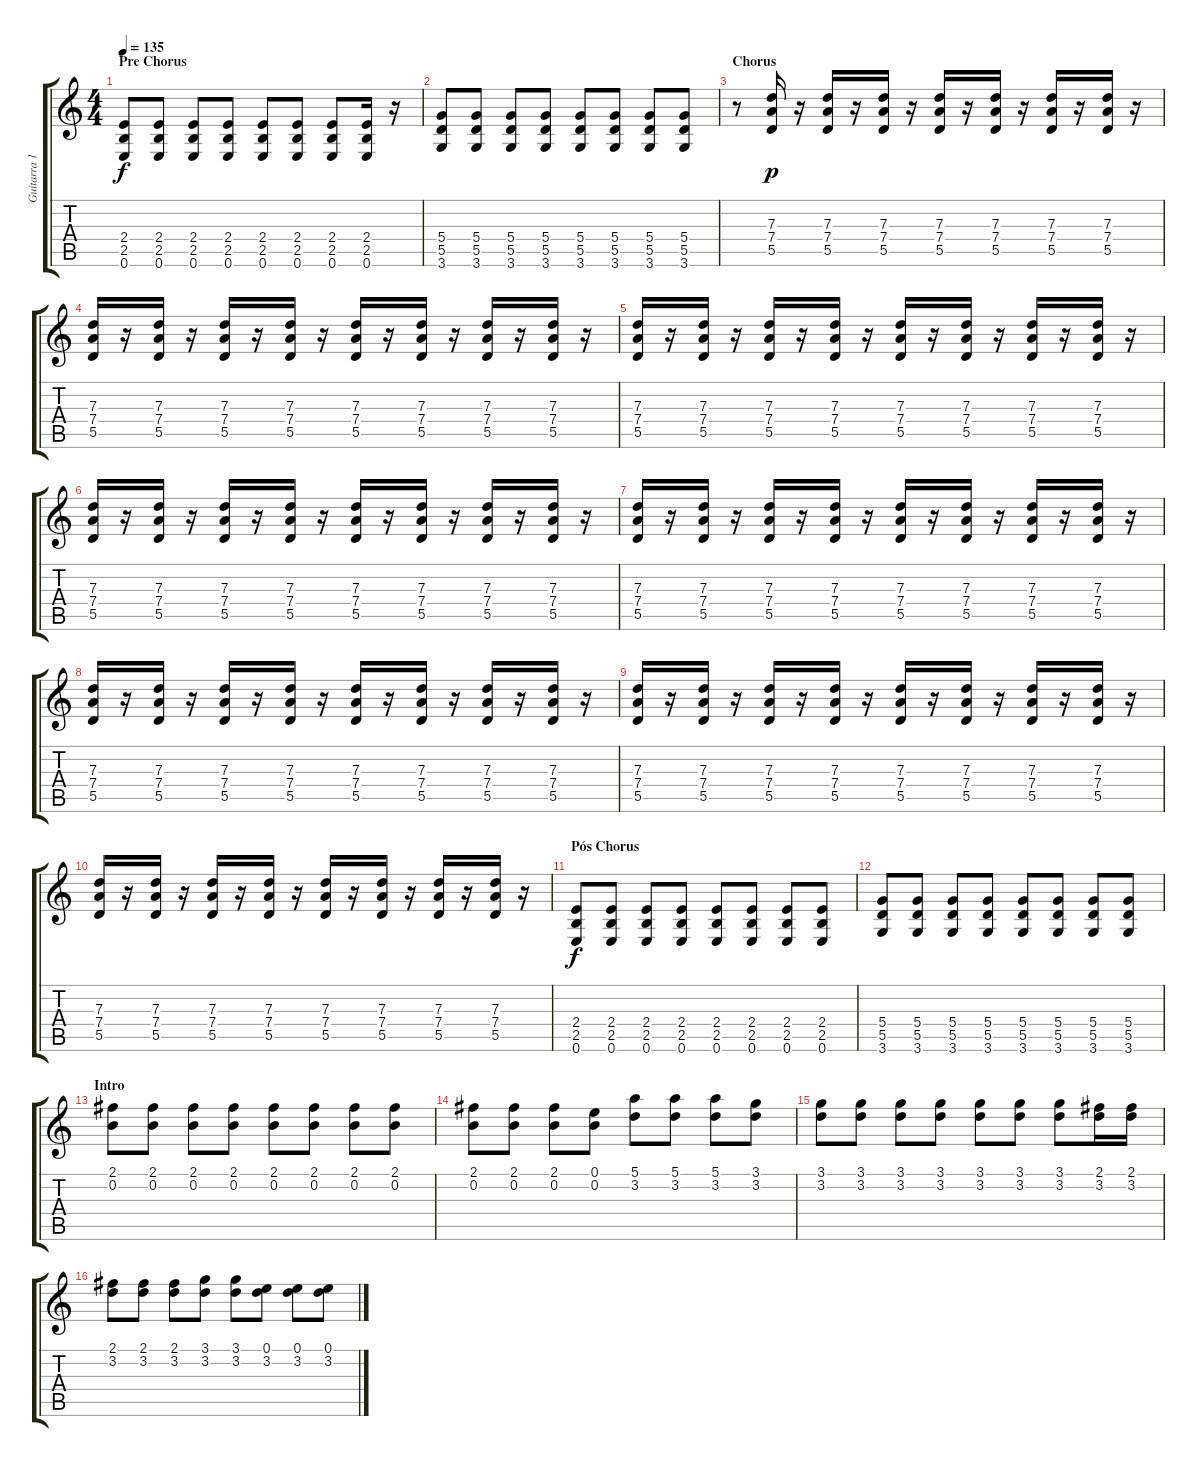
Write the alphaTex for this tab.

\track ("Guitarra 1 - Mathias" "Guitarra 1") {instrument distortionguitar}
\staff {score tabs}
\tuning (E4 B3 G3 D3 A2 E2) {hide}
\ts (4 4)
\section ("" "Pre Chorus")
\tempo 135
\clef g2
\ks c
(2.4 2.5 0.6).8{dy f} (2.4 2.5 0.6).8 (2.4 2.5 0.6).8 (2.4 2.5 0.6).8 (2.4 2.5 0.6).8 (2.4 2.5 0.6).8 (2.4 2.5 0.6).8 (2.4 2.5 0.6).16 r.16 |
(5.4 5.5 3.6).8 (5.4 5.5 3.6).8 (5.4 5.5 3.6).8 (5.4 5.5 3.6).8 (5.4 5.5 3.6).8 (5.4 5.5 3.6).8 (5.4 5.5 3.6).8 (5.4 5.5 3.6).8 |
\section ("" "Chorus")
r.8 (7.3 7.4 5.5).16{dy p} r.16 (7.3 7.4 5.5).16 r.16 (7.3 7.4 5.5).16 r.16 (7.3 7.4 5.5).16 r.16 (7.3 7.4 5.5).16 r.16 (7.3 7.4 5.5).16 r.16 (7.3 7.4 5.5).16 r.16 |
(7.3 7.4 5.5).16 r.16 (7.3 7.4 5.5).16 r.16 (7.3 7.4 5.5).16 r.16 (7.3 7.4 5.5).16 r.16 (7.3 7.4 5.5).16 r.16 (7.3 7.4 5.5).16 r.16 (7.3 7.4 5.5).16 r.16 (7.3 7.4 5.5).16 r.16 |
(7.3 7.4 5.5).16 r.16 (7.3 7.4 5.5).16 r.16 (7.3 7.4 5.5).16 r.16 (7.3 7.4 5.5).16 r.16 (7.3 7.4 5.5).16 r.16 (7.3 7.4 5.5).16 r.16 (7.3 7.4 5.5).16 r.16 (7.3 7.4 5.5).16 r.16 |
(7.3 7.4 5.5).16 r.16 (7.3 7.4 5.5).16 r.16 (7.3 7.4 5.5).16 r.16 (7.3 7.4 5.5).16 r.16 (7.3 7.4 5.5).16 r.16 (7.3 7.4 5.5).16 r.16 (7.3 7.4 5.5).16 r.16 (7.3 7.4 5.5).16 r.16 |
(7.3 7.4 5.5).16 r.16 (7.3 7.4 5.5).16 r.16 (7.3 7.4 5.5).16 r.16 (7.3 7.4 5.5).16 r.16 (7.3 7.4 5.5).16 r.16 (7.3 7.4 5.5).16 r.16 (7.3 7.4 5.5).16 r.16 (7.3 7.4 5.5).16 r.16 |
(7.3 7.4 5.5).16 r.16 (7.3 7.4 5.5).16 r.16 (7.3 7.4 5.5).16 r.16 (7.3 7.4 5.5).16 r.16 (7.3 7.4 5.5).16 r.16 (7.3 7.4 5.5).16 r.16 (7.3 7.4 5.5).16 r.16 (7.3 7.4 5.5).16 r.16 |
(7.3 7.4 5.5).16 r.16 (7.3 7.4 5.5).16 r.16 (7.3 7.4 5.5).16 r.16 (7.3 7.4 5.5).16 r.16 (7.3 7.4 5.5).16 r.16 (7.3 7.4 5.5).16 r.16 (7.3 7.4 5.5).16 r.16 (7.3 7.4 5.5).16 r.16 |
(7.3 7.4 5.5).16 r.16 (7.3 7.4 5.5).16 r.16 (7.3 7.4 5.5).16 r.16 (7.3 7.4 5.5).16 r.16 (7.3 7.4 5.5).16 r.16 (7.3 7.4 5.5).16 r.16 (7.3 7.4 5.5).16 r.16 (7.3 7.4 5.5).16 r.16 |
\section ("" "Pós Chorus")
(2.4 2.5 0.6).8{dy f} (2.4 2.5 0.6).8 (2.4 2.5 0.6).8 (2.4 2.5 0.6).8 (2.4 2.5 0.6).8 (2.4 2.5 0.6).8 (2.4 2.5 0.6).8 (2.4 2.5 0.6).8 |
(5.4 5.5 3.6).8 (5.4 5.5 3.6).8 (5.4 5.5 3.6).8 (5.4 5.5 3.6).8 (5.4 5.5 3.6).8 (5.4 5.5 3.6).8 (5.4 5.5 3.6).8 (5.4 5.5 3.6).8 |
\section ("" "Intro")
(2.1 0.2).8 (2.1 0.2).8 (2.1 0.2).8 (2.1 0.2).8 (2.1 0.2).8 (2.1 0.2).8 (2.1 0.2).8 (2.1 0.2).8 |
(2.1 0.2).8 (2.1 0.2).8 (2.1 0.2).8 (0.1 0.2).8 (5.1 3.2).8 (5.1 3.2).8 (5.1 3.2).8 (3.1 3.2).8 |
(3.1 3.2).8 (3.1 3.2).8 (3.1 3.2).8 (3.1 3.2).8 (3.1 3.2).8 (3.1 3.2).8 (3.1 3.2).8 (2.1 3.2).16 (2.1 3.2).16 |
(2.1 3.2).8 (2.1 3.2).8 (2.1 3.2).8 (3.1 3.2).8 (3.1 3.2).8 (0.1 3.2).8 (0.1 3.2).8 (0.1 3.2).8
